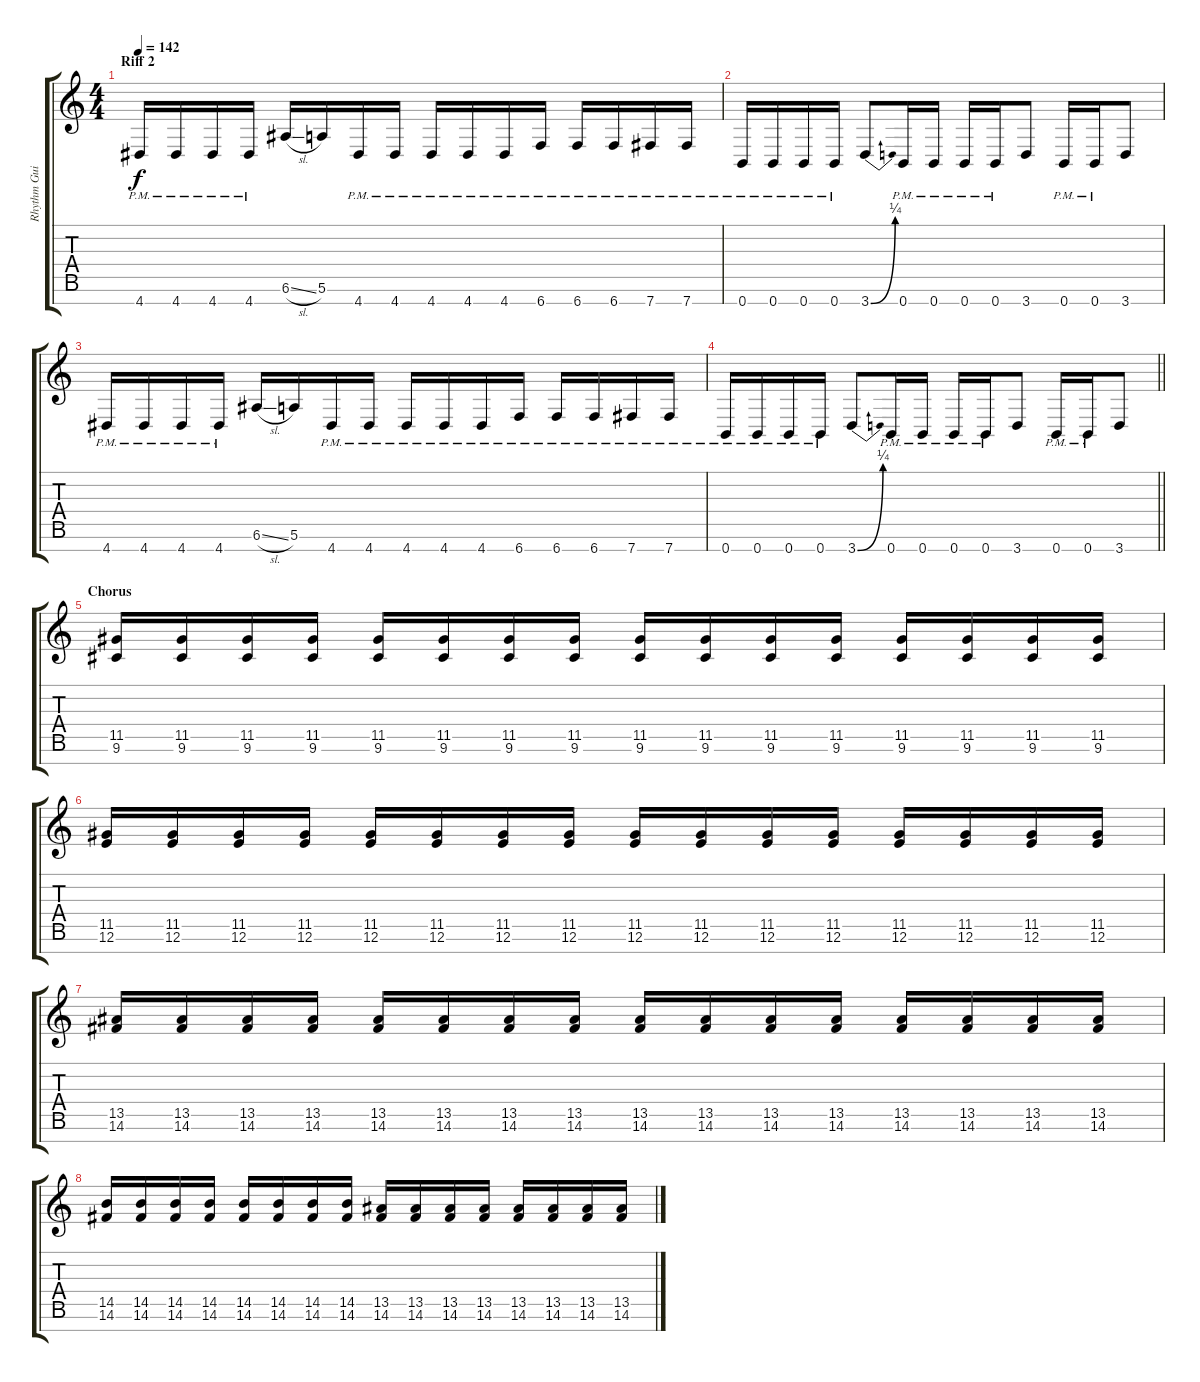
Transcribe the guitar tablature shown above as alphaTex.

\track ("Rhythm Guitar 1" "Rhythm Gui") {instrument distortionguitar}
\staff {score tabs}
\tuning (E4 B3 G3 D3 A2 E2 B1) {hide}
\ts (4 4)
\section ("" "Riff 2")
\tempo 142
\clef g2
\ks c
4.7{pm}.16{dy f} 4.7{pm}.16 4.7{pm}.16 4.7{pm}.16 6.6{sl}.16 5.6.16 4.7{pm}.16 4.7{pm}.16 4.7{pm}.16 4.7{pm}.16 4.7{pm}.16 6.7{pm}.16 6.7{pm}.16 6.7{pm}.16 7.7{pm}.16 7.7{pm}.16 |
0.7{pm}.16 0.7{pm}.16 0.7{pm}.16 0.7{pm}.16 3.7{be (bend 0 0 60 1)}.8 0.7{pm}.16 0.7{pm}.16 0.7{pm}.16 0.7{pm}.16 3.7.8 0.7{pm}.16 0.7{pm}.16 3.7.8 |
4.7{pm}.16 4.7{pm}.16 4.7{pm}.16 4.7{pm}.16 6.6{sl}.16 5.6.16 4.7{pm}.16 4.7{pm}.16 4.7{pm}.16 4.7{pm}.16 4.7{pm}.16 6.7{pm}.16 6.7{pm}.16 6.7{pm}.16 7.7{pm}.16 7.7{pm}.16 |
\barLineRight lightlight
0.7{pm}.16 0.7{pm}.16 0.7{pm}.16 0.7{pm}.16 3.7{be (bend 0 0 60 1)}.8 0.7{pm}.16 0.7{pm}.16 0.7{pm}.16 0.7{pm}.16 3.7.8 0.7{pm}.16 0.7{pm}.16 3.7.8 |
\section ("" "Chorus")
(11.5 9.6).16 (11.5 9.6).16 (11.5 9.6).16 (11.5 9.6).16 (11.5 9.6).16 (11.5 9.6).16 (11.5 9.6).16 (11.5 9.6).16 (11.5 9.6).16 (11.5 9.6).16 (11.5 9.6).16 (11.5 9.6).16 (11.5 9.6).16 (11.5 9.6).16 (11.5 9.6).16 (11.5 9.6).16 |
(11.5 12.6).16 (11.5 12.6).16 (11.5 12.6).16 (11.5 12.6).16 (11.5 12.6).16 (11.5 12.6).16 (11.5 12.6).16 (11.5 12.6).16 (11.5 12.6).16 (11.5 12.6).16 (11.5 12.6).16 (11.5 12.6).16 (11.5 12.6).16 (11.5 12.6).16 (11.5 12.6).16 (11.5 12.6).16 |
(13.5 14.6).16 (13.5 14.6).16 (13.5 14.6).16 (13.5 14.6).16 (13.5 14.6).16 (13.5 14.6).16 (13.5 14.6).16 (13.5 14.6).16 (13.5 14.6).16 (13.5 14.6).16 (13.5 14.6).16 (13.5 14.6).16 (13.5 14.6).16 (13.5 14.6).16 (13.5 14.6).16 (13.5 14.6).16 |
(14.5 14.6).16 (14.5 14.6).16 (14.5 14.6).16 (14.5 14.6).16 (14.5 14.6).16 (14.5 14.6).16 (14.5 14.6).16 (14.5 14.6).16 (13.5 14.6).16 (13.5 14.6).16 (13.5 14.6).16 (13.5 14.6).16 (13.5 14.6).16 (13.5 14.6).16 (13.5 14.6).16 (13.5 14.6).16
